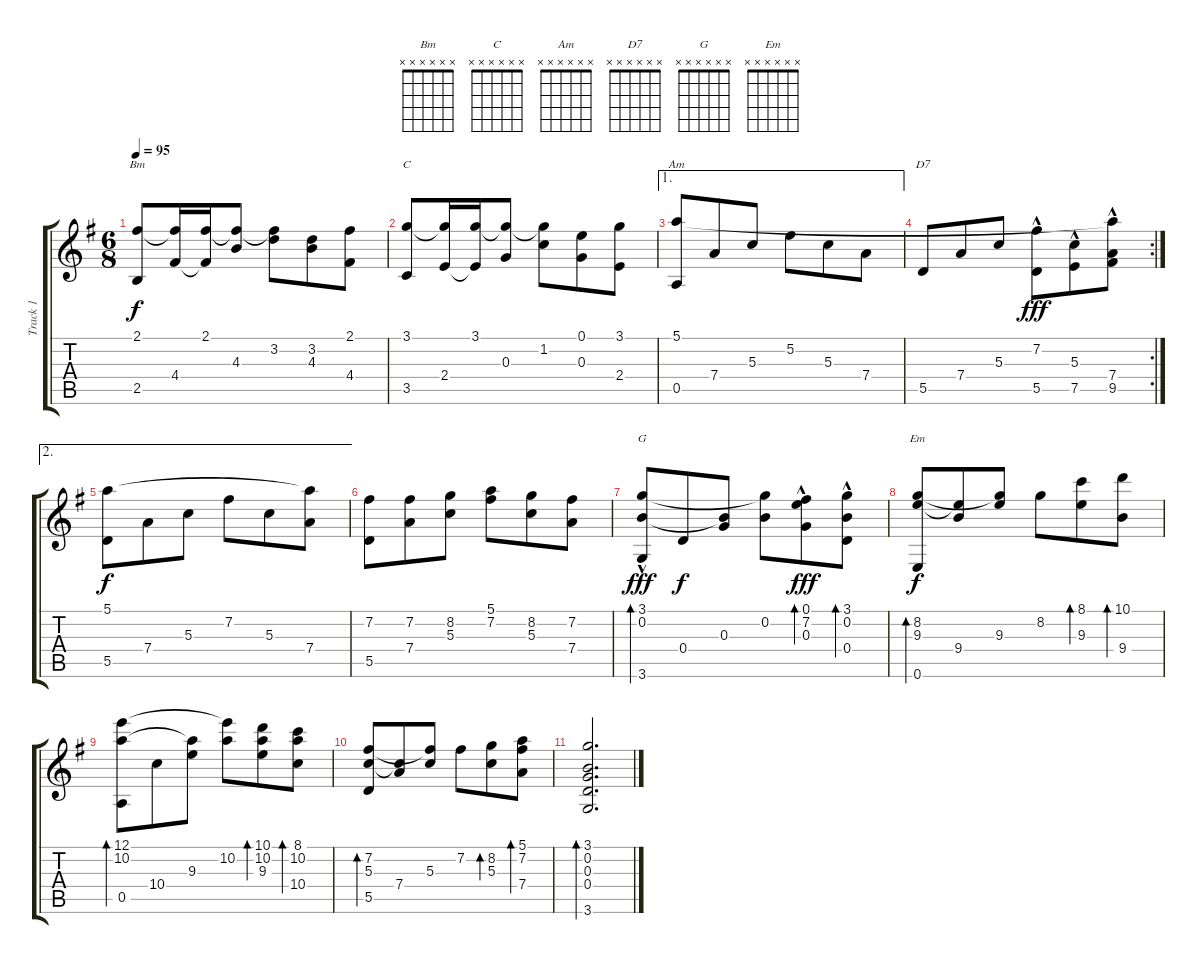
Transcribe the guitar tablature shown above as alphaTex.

\track ("Track 1" "Track 1") {instrument acousticguitarnylon}
\staff {score tabs}
\tuning (E4 B3 G3 D3 A2 E2) {hide}
\chord ("Bm" x x x x x x)
\chord ("C" x x x x x x)
\chord ("Am" x x x x x x)
\chord ("D7" x x x x x x)
\chord ("G" x x x x x x)
\chord ("Em" x x x x x x)
\ts (6 8)
\tempo 95
\clef g2
\ks g
(2.1 2.5).8{ch "Bm" dy f} (2.1{t} 4.4).16 (2.1 4.4{t}).16 (2.1{t} 4.3).8 (2.1{t} 3.2).8 (3.2 4.3).8 (2.1 4.4).8 |
(3.1 3.5).8{ch "C"} (3.1{t} 2.4).16 (3.1 2.4{t}).16 (3.1{t} 0.3).8 (3.1{t} 1.2).8 (0.1 0.3).8 (3.1 2.4).8 |
\ae 1
(5.1 0.5).8{ch "Am"} 7.4.8 5.3.8 5.2.8 5.3.8 7.4.8 |
\rc 2
5.5.8{ch "D7"} 7.4.8 5.3.8 (7.2 5.5{hac}).8{dy fff} (5.3 7.5{hac}).8 (5.1{t} 7.4 9.5{hac}).8 |
\ae 2
(5.1 5.5).8{dy f} 7.4.8 5.3.8 7.2.8 5.3.8 (5.1{t} 7.4).8 |
(7.2 5.5).8 (7.2 7.4).8 (8.2 5.3).8 (5.1 7.2).8 (8.2 5.3).8 (7.2 7.4).8 |
(3.1{hac} 0.2 3.6).8{bd 240 ch "G" dy fff} 0.4.8{dy f} (0.2{t} 0.3).8 (3.1{t} 0.2).8 (0.1 7.2{hac} 0.3).8{bd 240 dy fff} (3.1{hac} 0.2 0.4).8{bd 240} |
(8.2 9.3 0.6).8{bd 240 ch "Em" dy f} (9.3{t} 9.4).8 (8.2{t} 9.3).8 8.2.8 (8.1 9.3).8{bd 240} (10.1 9.4).8{bd 240} |
(12.1 10.2 0.5).8{bd 240} 10.4.8 (10.2{t} 9.3).8 (12.1{t} 10.2).8 (10.1 10.2 9.3).8{bd 240} (8.1 10.2 10.4).8{bd 240} |
(7.2 5.3 5.5).8{bd 240} (5.3{t} 7.4).8 (7.2{t} 5.3).8 7.2.8 (8.2 5.3).8{bd 240} (5.1 7.2 7.4).8{bd 240} |
(3.1 0.2 0.3 0.4 3.6).2{d bd 240}
